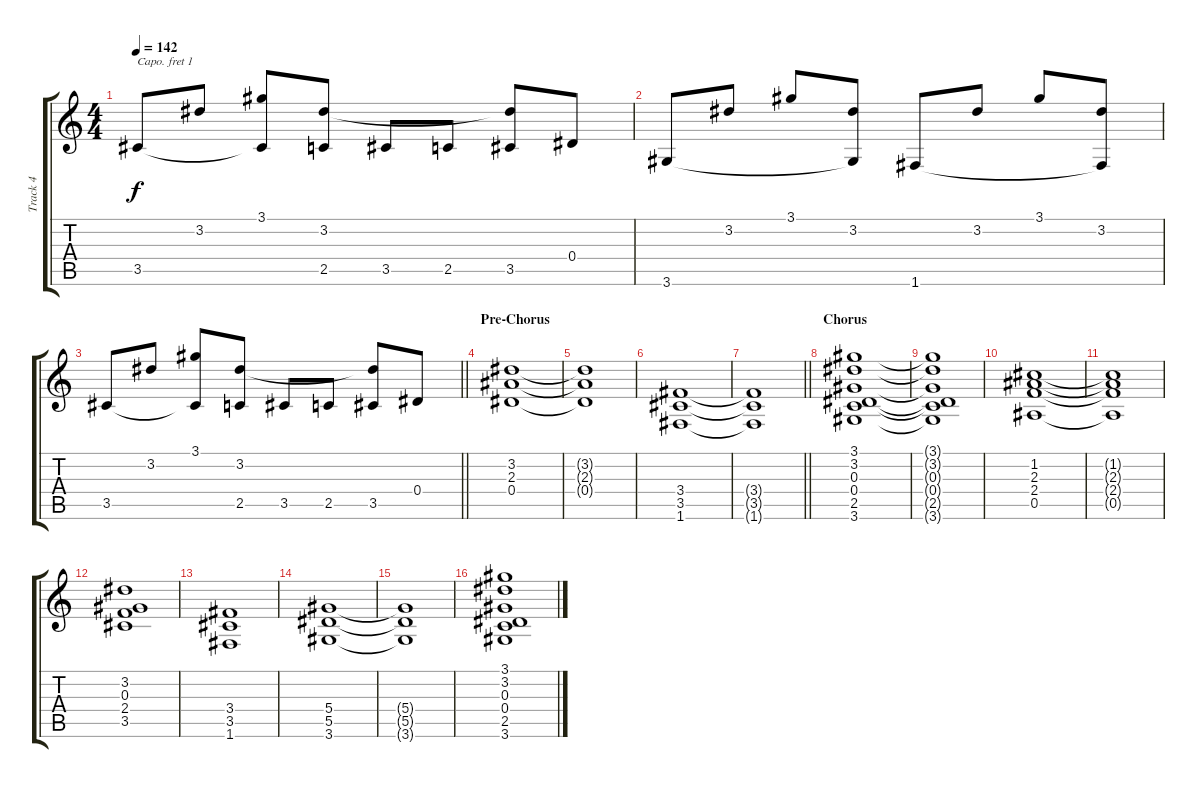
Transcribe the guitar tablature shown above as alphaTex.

\track ("Track 4" "Track 4") {instrument acousticguitarsteel}
\staff {score tabs}
\capo 1
\tuning (E4 B3 G3 D3 A2 E2) {hide}
\ts (4 4)
\tempo 142
\clef g2
\ks c
3.5.8{dy f} 3.2.8 (3.1 3.5{t}).8 (3.2 2.5).8 3.5.8 2.5.8 (3.2{t} 3.5).8 0.4.8 |
3.6.8 3.2.8 3.1.8 (3.2 3.6{t}).8 1.6.8 3.2.8 3.1.8 (3.2 1.6{t}).8 |
\barLineRight lightlight
3.5.8 3.2.8 (3.1 3.5{t}).8 (3.2 2.5).8 3.5.8 2.5.8 (3.2{t} 3.5).8 0.4.8 |
\section ("" "Pre-Chorus")
(3.2 2.3 0.4).1 |
(3.2{t} 2.3{t} 0.4{t}).1 |
(3.4 3.5 1.6).1 |
\barLineRight lightlight
(3.4{t} 3.5{t} 1.6{t}).1 |
\section ("" "Chorus")
(3.1 3.2 0.3 0.4 2.5 3.6).1 |
(3.1{t} 3.2{t} 0.3{t} 0.4{t} 2.5{t} 3.6{t}).1 |
(1.2 2.3 2.4 0.5).1 |
(1.2{t} 2.3{t} 2.4{t} 0.5{t}).1 |
(3.2 0.3 2.4 3.5).1 |
(3.4 3.5 1.6).1 |
(5.4 5.5 3.6).1 |
(5.4{t} 5.5{t} 3.6{t}).1 |
(3.1 3.2 0.3 0.4 2.5 3.6).1
